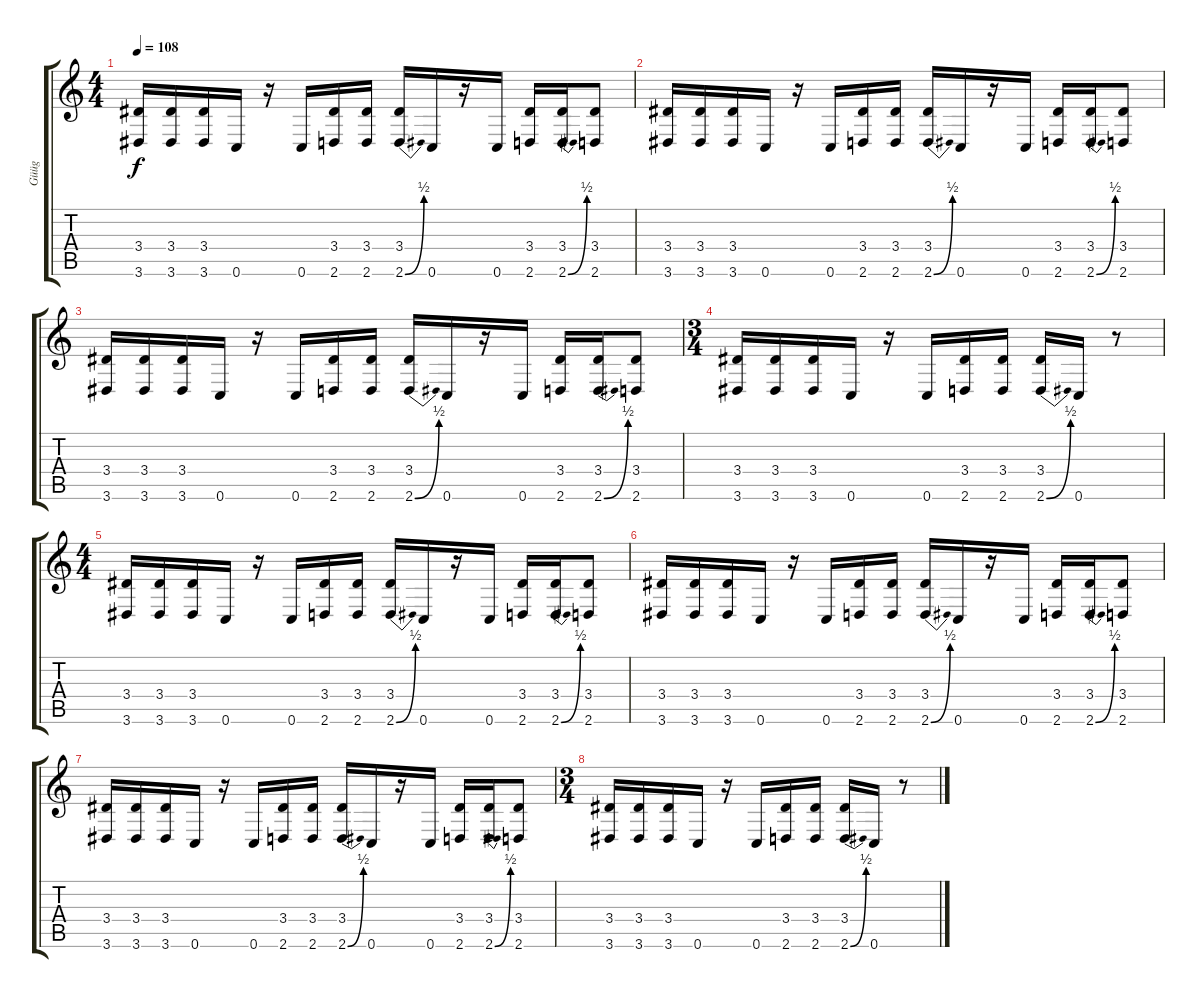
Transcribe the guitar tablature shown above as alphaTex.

\track ("Güüg" "Güüg") {instrument distortionguitar}
\staff {score tabs}
\tuning (D4 A3 F3 C3 G2 C2) {hide}
\ts (4 4)
\tempo 108
\clef g2
\ks c
(3.4 3.6).16{dy f} (3.4 3.6).16 (3.4 3.6).16 0.6.16 r.16 0.6.16 (3.4 2.6).16 (3.4 2.6).16 (3.4 2.6{be (bend 0 0 60 2)}).16 0.6.16 r.16 0.6.16 (3.4 2.6).16 (3.4 2.6{be (bend 0 0 60 2)}).16 (3.4 2.6).8 |
(3.4 3.6).16 (3.4 3.6).16 (3.4 3.6).16 0.6.16 r.16 0.6.16 (3.4 2.6).16 (3.4 2.6).16 (3.4 2.6{be (bend 0 0 60 2)}).16 0.6.16 r.16 0.6.16 (3.4 2.6).16 (3.4 2.6{be (bend 0 0 60 2)}).16 (3.4 2.6).8 |
(3.4 3.6).16 (3.4 3.6).16 (3.4 3.6).16 0.6.16 r.16 0.6.16 (3.4 2.6).16 (3.4 2.6).16 (3.4 2.6{be (bend 0 0 60 2)}).16 0.6.16 r.16 0.6.16 (3.4 2.6).16 (3.4 2.6{be (bend 0 0 60 2)}).16 (3.4 2.6).8 |
\ts (3 4)
(3.4 3.6).16 (3.4 3.6).16 (3.4 3.6).16 0.6.16 r.16 0.6.16 (3.4 2.6).16 (3.4 2.6).16 (3.4 2.6{be (bend 0 0 60 2)}).16 0.6.16 r.8 |
\ts (4 4)
(3.4 3.6).16 (3.4 3.6).16 (3.4 3.6).16 0.6.16 r.16 0.6.16 (3.4 2.6).16 (3.4 2.6).16 (3.4 2.6{be (bend 0 0 60 2)}).16 0.6.16 r.16 0.6.16 (3.4 2.6).16 (3.4 2.6{be (bend 0 0 60 2)}).16 (3.4 2.6).8 |
(3.4 3.6).16 (3.4 3.6).16 (3.4 3.6).16 0.6.16 r.16 0.6.16 (3.4 2.6).16 (3.4 2.6).16 (3.4 2.6{be (bend 0 0 60 2)}).16 0.6.16 r.16 0.6.16 (3.4 2.6).16 (3.4 2.6{be (bend 0 0 60 2)}).16 (3.4 2.6).8 |
(3.4 3.6).16 (3.4 3.6).16 (3.4 3.6).16 0.6.16 r.16 0.6.16 (3.4 2.6).16 (3.4 2.6).16 (3.4 2.6{be (bend 0 0 60 2)}).16 0.6.16 r.16 0.6.16 (3.4 2.6).16 (3.4 2.6{be (bend 0 0 60 2)}).16 (3.4 2.6).8 |
\ts (3 4)
(3.4 3.6).16 (3.4 3.6).16 (3.4 3.6).16 0.6.16 r.16 0.6.16 (3.4 2.6).16 (3.4 2.6).16 (3.4 2.6{be (bend 0 0 60 2)}).16 0.6.16 r.8
